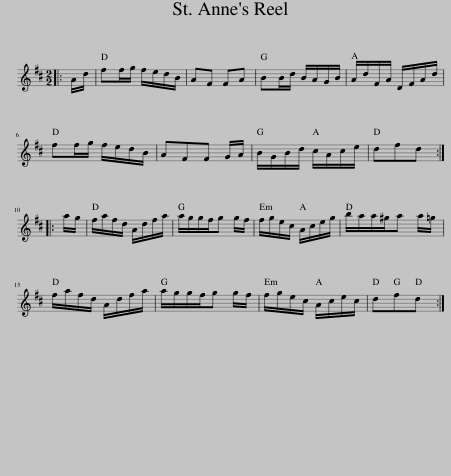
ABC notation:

X:1
L:1/8
M:2/2
I:linebreak $
K:D
V:1 treble
V:1
|: A/d/ | ff/g/ f/e/d/B/ | AF FA | BB/d/ B/A/G/B/ | A/d/F/A/ D/F/A/d/ |$ %5
 ff/g/ f/e/d/B/ | AFF G/A/ | B/G/B/d/ c/A/c/e/ | dfd ::$ a/g/ | %10
 f/a/f/d/ A/d/f/a/ | a/g/g/f/g g/f/ | f/g/e/c/ A/c/e/g/ | b/a/a/^g/a a/=g/ |$ f/a/f/d/ A/d/f/a/ | %15
 a/g/g/f/g g/f/ | f/g/e/c/ A/c/e/c/ | dfd :| %18
